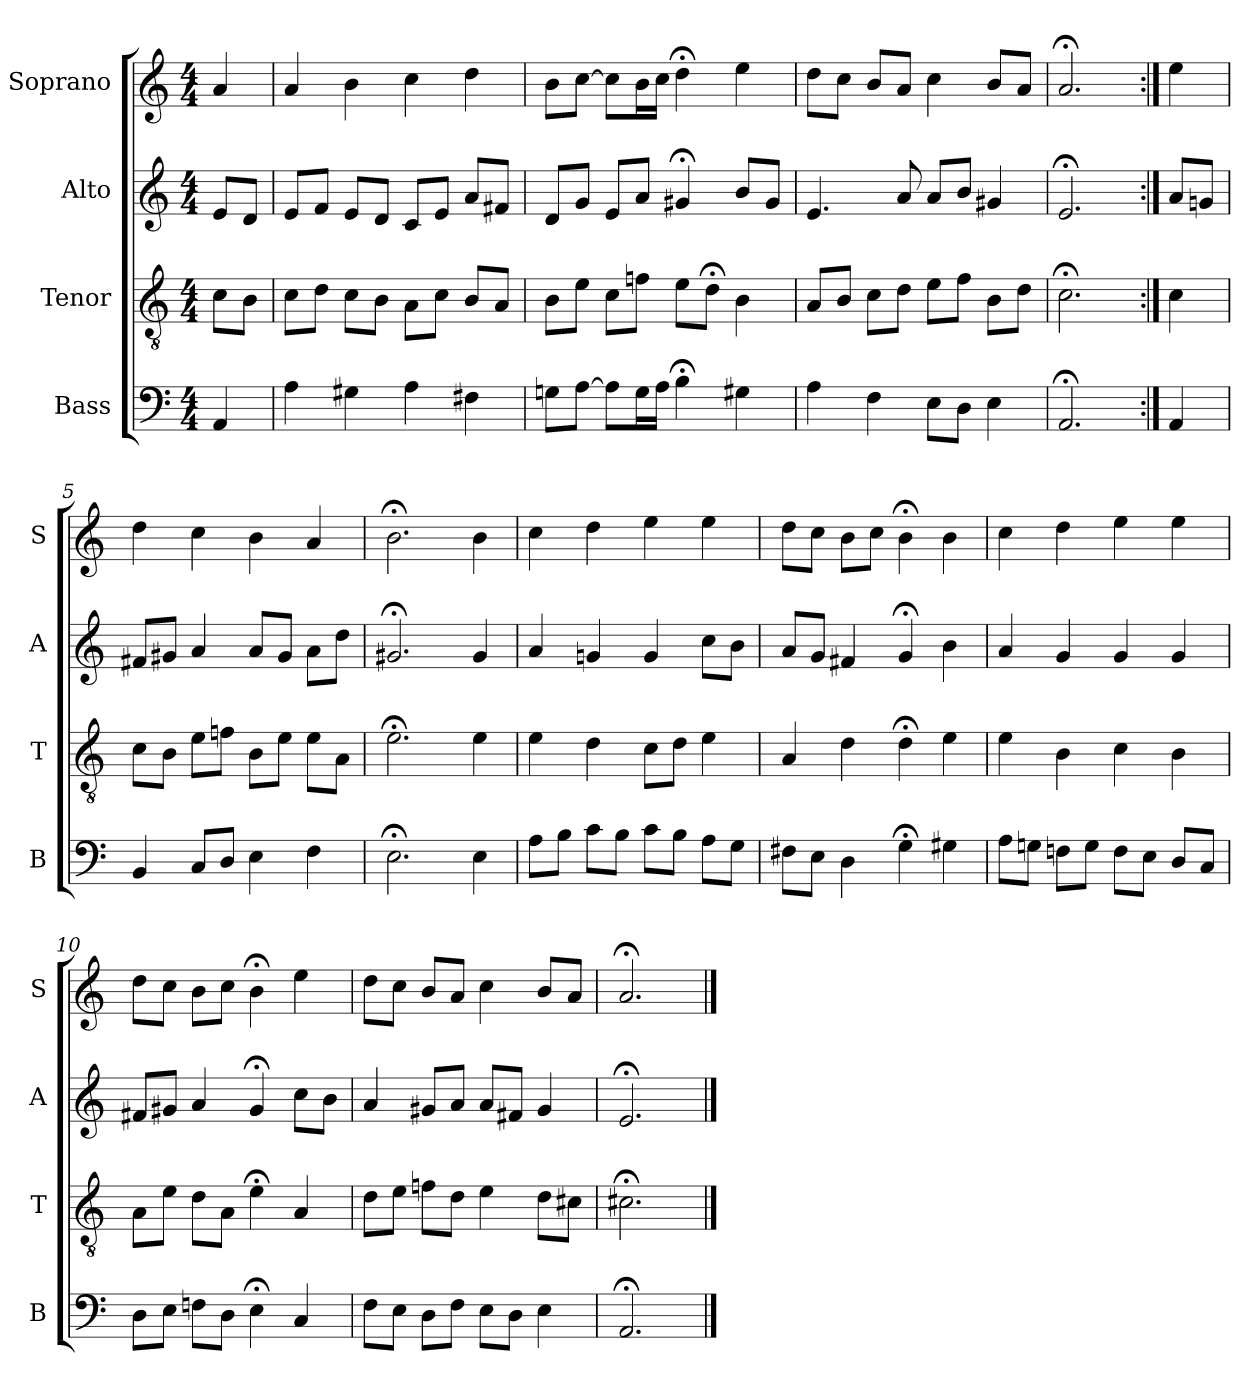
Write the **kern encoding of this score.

**kern	**kern	**kern	**kern
*part4	*part3	*part2	*part1
*staff4	*staff3	*staff2	*staff1
*I"Bass	*I"Tenor	*I"Alto	*I"Soprano
*I'B	*I'T	*I'A	*I'S
*clefF4	*clefGv2	*clefG2	*clefG2
*k[]	*k[]	*k[]	*k[]
*a:	*a:	*a:	*a:
*M4/4	*M4/4	*M4/4	*M4/4
*MM100	*MM100	*MM100	*MM100
=	=	=	=
4AA	8cL	8eL	4a
.	8BJ	8dJ	.
=1	=1	=1	=1
4A	8cL	8eL	4a
.	8dJ	8fJ	.
4G#X	8cL	8eL	4b
.	8BJ	8dJ	.
4A	8AL	8cL	4cc
.	8cJ	8eJ	.
4F#X	8BL	8aL	4dd
.	8AJ	8f#XJ	.
=2	=2	=2	=2
8GnL	8BL	8dL	8bL
[8AJ	8eJ	8gJ	[8ccJ
8AL]	8cL	8eL	8ccL]
16GL	8fnJ	8aJ	16bL
16AJJ	.	.	16ccJJ
4B;<	8eL	4g#X;<	4dd;<
.	8d;<J	.	.
4G#X	4B	8bL	4ee
.	.	8g#J	.
=3	=3	=3	=3
4A	8AL	4.e	8ddL
.	8BJ	.	8ccJ
4F	8cL	.	8bL
.	8dJ	8a	8aJ
8EL	8eL	8aL	4cc
8DJ	8fJ	8bJ	.
4E	8BL	4g#X	8bL
.	8dJ	.	8aJ
=4	=4	=4	=4
2.AA;<	2.c;<	2.e;<	2.a;<
=:|!	=:|!	=:|!	=:|!
4AA	4c	8aL	4ee
.	.	8gnJ	.
=5	=5	=5	=5
4BB	8cL	8f#XL	4dd
.	8BJ	8g#XJ	.
8CL	8eL	4a	4cc
8DJ	8fnJ	.	.
4E	8BL	8aL	4b
.	8eJ	8g#J	.
4F	8eL	8aL	4a
.	8AJ	8ddJ	.
=6	=6	=6	=6
2.E;<	2.e;<	2.g#X;<	2.b;<
4E	4e	4g#	4b
=7	=7	=7	=7
8AL	4e	4a	4cc
8BJ	.	.	.
8cL	4d	4gn	4dd
8BJ	.	.	.
8cL	8cL	4g	4ee
8BJ	8dJ	.	.
8AL	4e	8ccL	4ee
8GJ	.	8bJ	.
=8	=8	=8	=8
8F#XL	4A	8aL	8ddL
8EJ	.	8gJ	8ccJ
4D	4d	4f#X	8bL
.	.	.	8ccJ
4G;<	4d;<	4g;<	4b;<
4G#X	4e	4b	4b
=9	=9	=9	=9
8AL	4e	4a	4cc
8GnJ	.	.	.
8FnL	4B	4g	4dd
8GJ	.	.	.
8FL	4c	4g	4ee
8EJ	.	.	.
8DL	4B	4g	4ee
8CJ	.	.	.
=10	=10	=10	=10
8DL	8AL	8f#XL	8ddL
8EJ	8eJ	8g#XJ	8ccJ
8FnL	8dL	4a	8bL
8DJ	8AJ	.	8ccJ
4E;<	4e;<	4g#;<	4b;<
4C	4A	8ccL	4ee
.	.	8bJ	.
=11	=11	=11	=11
8FL	8dL	4a	8ddL
8EJ	8eJ	.	8ccJ
8DL	8fnL	8g#XL	8bL
8FJ	8dJ	8aJ	8aJ
8EL	4e	8aL	4cc
8DJ	.	8f#XJ	.
4E	8dL	4g#	8bL
.	8c#XJ	.	8aJ
=12	=12	=12	=12
2.AA;<	2.c#X;<	2.e;<	2.a;<
==	==	==	==
*-	*-	*-	*-
